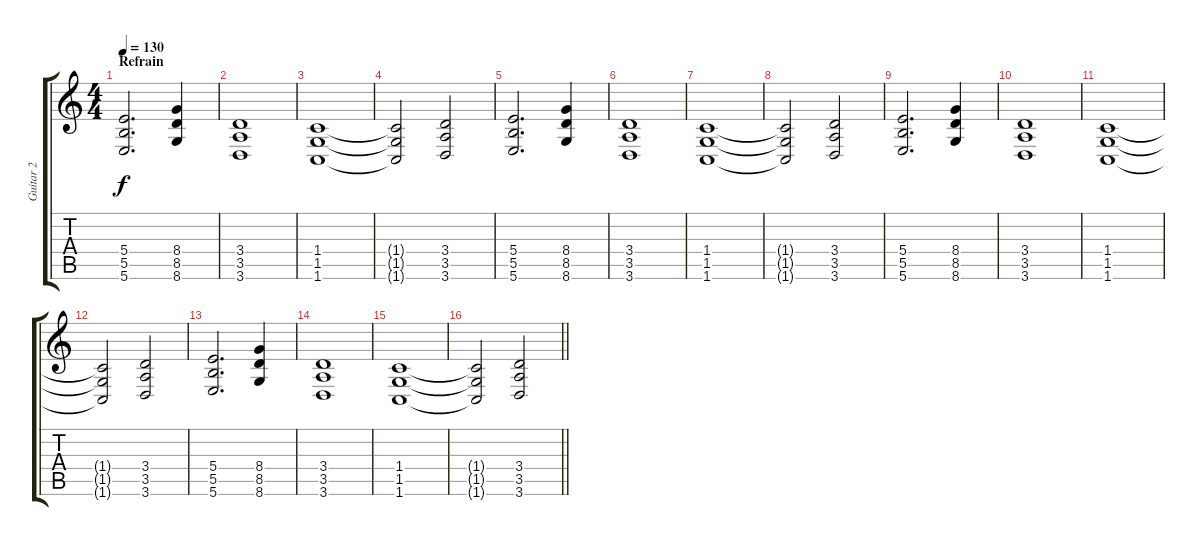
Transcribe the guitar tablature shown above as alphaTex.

\track ("Guitar 2" "Guitar 2") {instrument overdrivenguitar}
\staff {score tabs}
\tuning (Db4 Ab3 E3 B2 Gb2 B1) {hide}
\ts (4 4)
\section ("" "Refrain")
\tempo 130
\clef g2
\ks c
(5.4 5.5 5.6).2{d dy f} (8.4 8.5 8.6).4 |
(3.4 3.5 3.6).1 |
(1.4 1.5 1.6).1 |
(1.4{t} 1.5{t} 1.6{t}).2 (3.4 3.5 3.6).2 |
(5.4 5.5 5.6).2{d} (8.4 8.5 8.6).4 |
(3.4 3.5 3.6).1 |
(1.4 1.5 1.6).1 |
(1.4{t} 1.5{t} 1.6{t}).2 (3.4 3.5 3.6).2 |
(5.4 5.5 5.6).2{d} (8.4 8.5 8.6).4 |
(3.4 3.5 3.6).1 |
(1.4 1.5 1.6).1 |
(1.4{t} 1.5{t} 1.6{t}).2 (3.4 3.5 3.6).2 |
(5.4 5.5 5.6).2{d} (8.4 8.5 8.6).4 |
(3.4 3.5 3.6).1 |
(1.4 1.5 1.6).1 |
\barLineRight lightlight
(1.4{t} 1.5{t} 1.6{t}).2 (3.4 3.5 3.6).2
